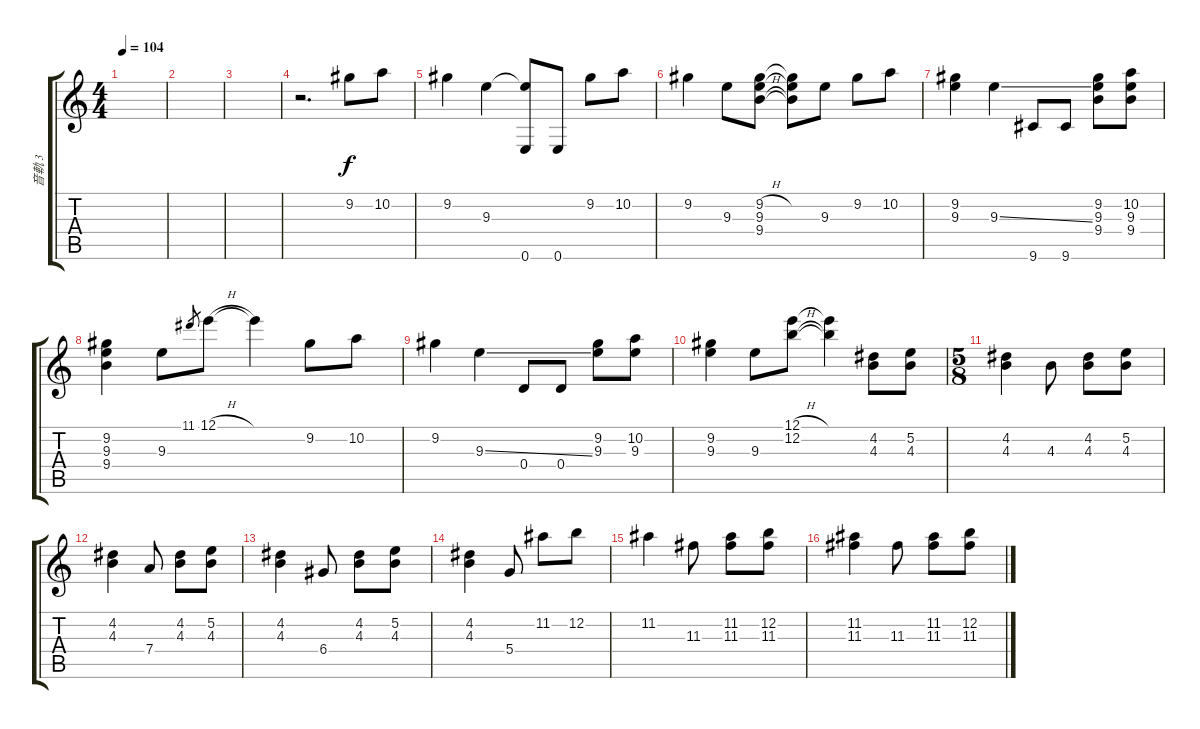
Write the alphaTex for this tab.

\track ("音軌 3" "音軌 3") {instrument distortionguitar}
\staff {score tabs}
\tuning (E4 B3 G3 D3 A2 E2) {hide}
\ts (4 4)
\tempo 104
\clef g2
\ks c
|
|
|
r.2{d} 9.2.8 10.2.8 |
9.2.4 9.3.4 (9.3{t} 0.6).8 0.6.8 9.2.8 10.2.8 |
9.2.4 9.3.8 (9.2{h} 9.3{h} 9.4{h}).8 (9.2{t} 9.3{t} 9.4{t}).8 9.3.8 9.2.8 10.2.8 |
(9.2 9.3).4 9.3{ss}.4 9.6.8 9.6.8 (9.2 9.3 9.4).8 (10.2 9.3 9.4).8 |
(9.2 9.3 9.4).4 9.3.8 11.1.8{gr} 12.1{h}.8 12.1{t}.4 9.2.8 10.2.8 |
9.2.4 9.3{ss}.4 0.4.8 0.4.8 (9.2 9.3).8 (10.2 9.3).8 |
(9.2 9.3).4 9.3.8 (12.1{h} 12.2{h}).8 (12.1{t} 12.2{t}).4 (4.2 4.3).8 (5.2 4.3).8 |
\ts (5 8)
(4.2 4.3).4 4.3.8 (4.2 4.3).8 (5.2 4.3).8 |
(4.2 4.3).4 7.4.8 (4.2 4.3).8 (5.2 4.3).8 |
(4.2 4.3).4 6.4.8 (4.2 4.3).8 (5.2 4.3).8 |
(4.2 4.3).4 5.4.8 11.2.8 12.2.8 |
11.2.4 11.3.8 (11.2 11.3).8 (12.2 11.3).8 |
(11.2 11.3).4 11.3.8 (11.2 11.3).8 (12.2 11.3).8
